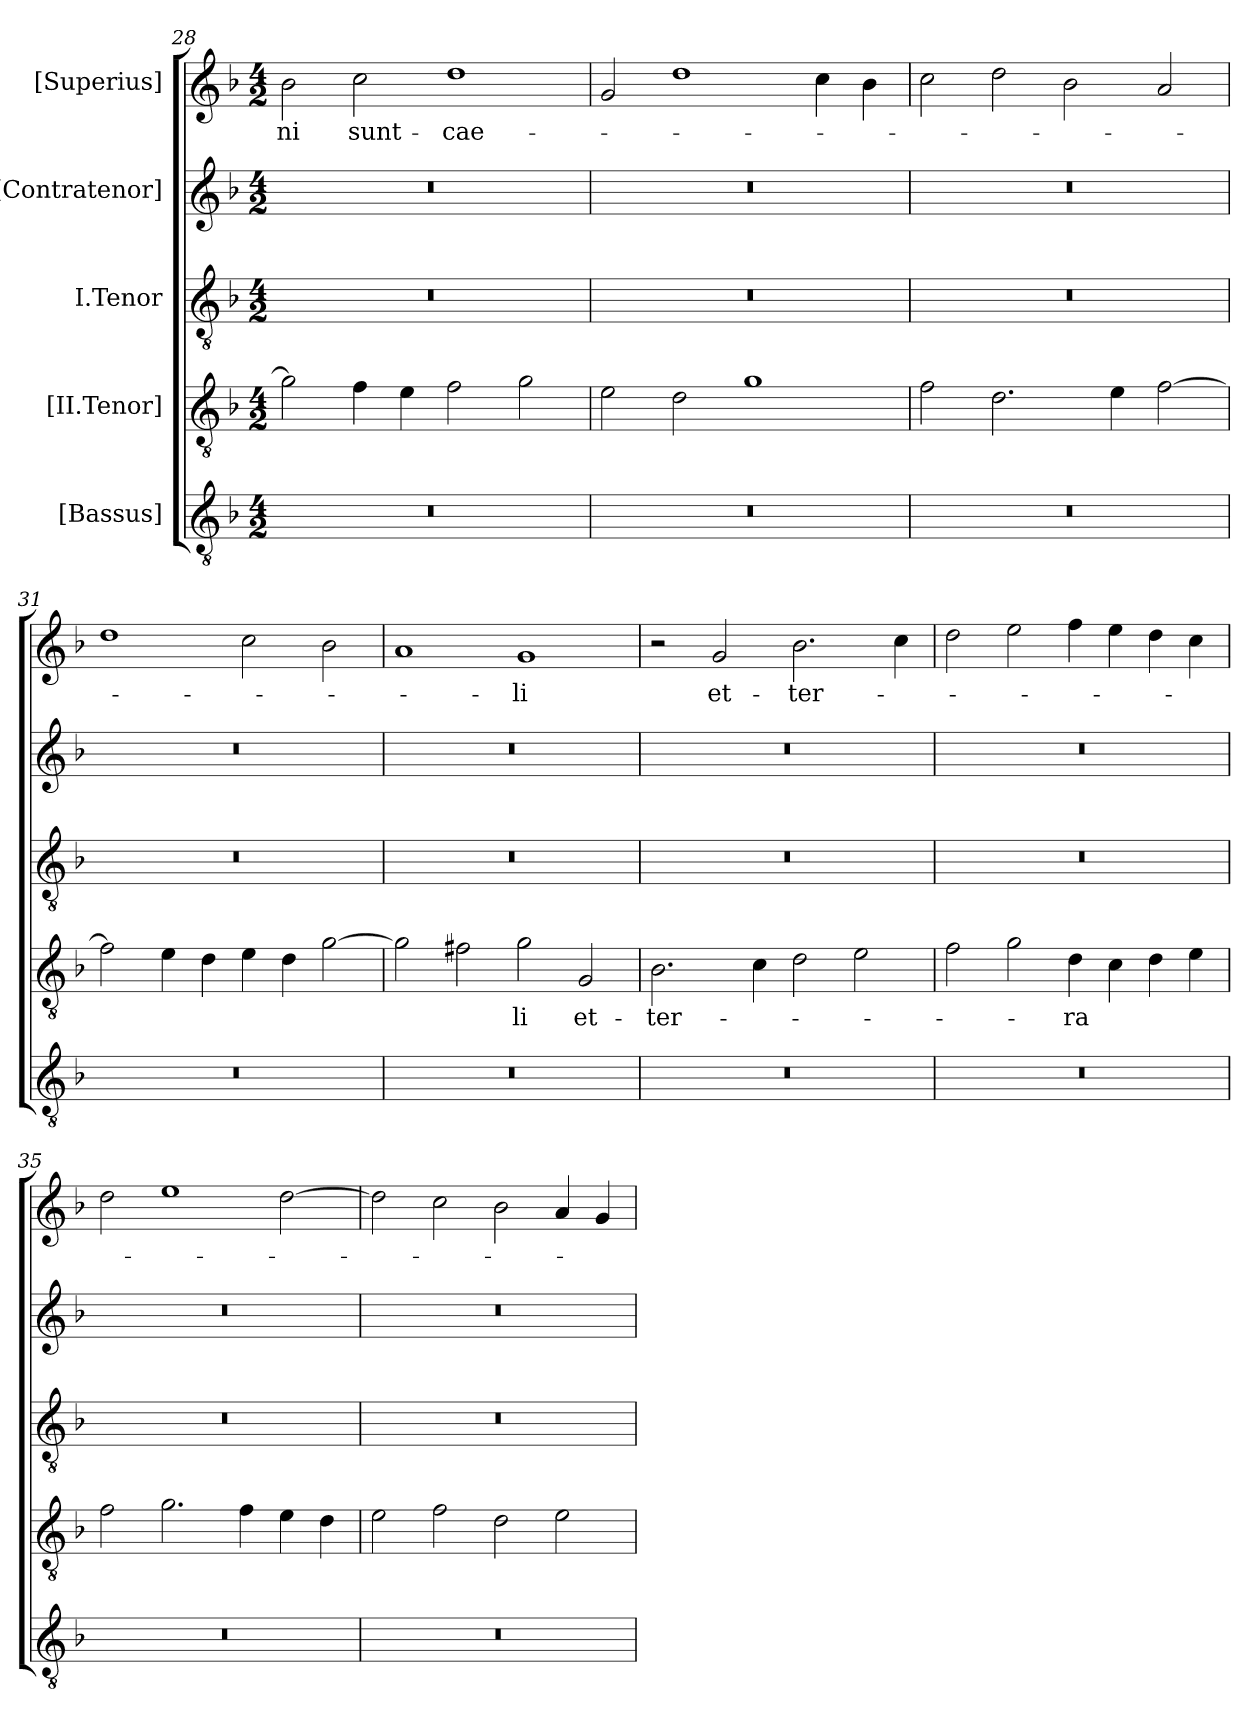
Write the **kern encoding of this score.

**kern	**kern	**text	**kern	**kern	**kern	**text
*part5	*part4	*part4	*part3	*part2	*part1	*part1
*staff5	*staff4	*staff4	*staff3	*staff2	*staff1	*staff1
*I"[Bassus]	*I"[II.Tenor]	*	*I"I.Tenor	*I"[Contratenor]	*I"[Superius]	*
*clefGv2	*clefGv2	*	*clefGv2	*clefG2	*clefG2	*
*k[b-]	*k[b-]	*	*k[b-]	*k[b-]	*k[b-]	*
*M4/2	*M4/2	*	*M4/2	*M4/2	*M4/2	*
=28	=28	=28	=28	=28	=28	=28
0r	2g\]	.	0r	0r	2b-\	-ni
.	4f\	.	.	.	2cc\	sunt-
.	4e\	.	.	.	.	.
.	2f\	.	.	.	1dd\	cae-
.	2g\	.	.	.	.	.
=29	=29	=29	=29	=29	=29	=29
0r	2e\	.	0r	0r	2g/	.
.	2d\	.	.	.	1dd\	.
.	1g\	.	.	.	.	.
.	.	.	.	.	4cc\	.
.	.	.	.	.	4b-\	.
=30	=30	=30	=30	=30	=30	=30
0r	2f\	.	0r	0r	2cc\	.
.	2.d\	.	.	.	2dd\	.
.	.	.	.	.	2b-\	.
.	4e\	.	.	.	.	.
.	[2f\	.	.	.	2a/	.
=31	=31	=31	=31	=31	=31	=31
0r	2f\]	.	0r	0r	1dd\	.
.	4e\	.	.	.	.	.
.	4d\	.	.	.	.	.
.	4e\	.	.	.	2cc\	.
.	4d\	.	.	.	.	.
.	[2g\	.	.	.	2b-\	.
=32	=32	=32	=32	=32	=32	=32
0r	2g\]	.	0r	0r	1a/	.
.	2f#X\	.	.	.	.	.
.	2g\	-li	.	.	1g/	-li
.	2G/	et-	.	.	.	.
=33	=33	=33	=33	=33	=33	=33
0r	2.B-\	ter-	0r	0r	2r	.
.	.	.	.	.	2g/	et-
.	4c\	.	.	.	.	.
.	2d\	.	.	.	2.b-\	ter-
.	2e\	.	.	.	.	.
.	.	.	.	.	4cc\	.
=34	=34	=34	=34	=34	=34	=34
0r	2f\	.	0r	0r	2dd\	.
.	2g\	.	.	.	2ee\	.
.	4d\	-ra	.	.	4ff\	.
.	4c\	.	.	.	4ee\	.
.	4d\	.	.	.	4dd\	.
.	4e\	.	.	.	4cc\	.
=35	=35	=35	=35	=35	=35	=35
0r	2f\	.	0r	0r	2dd\	.
.	2.g\	.	.	.	1ee\	.
.	4f\	.	.	.	.	.
.	4e\	.	.	.	[2dd\	.
.	4d\	.	.	.	.	.
=36	=36	=36	=36	=36	=36	=36
0r	2e\	.	0r	0r	2dd\]	.
.	2f\	.	.	.	2cc\	.
.	2d\	.	.	.	2b-\	.
.	2e\	.	.	.	4a/	.
.	.	.	.	.	4g/	.
=	=	=	=	=	=	=
*-	*-	*-	*-	*-	*-	*-
